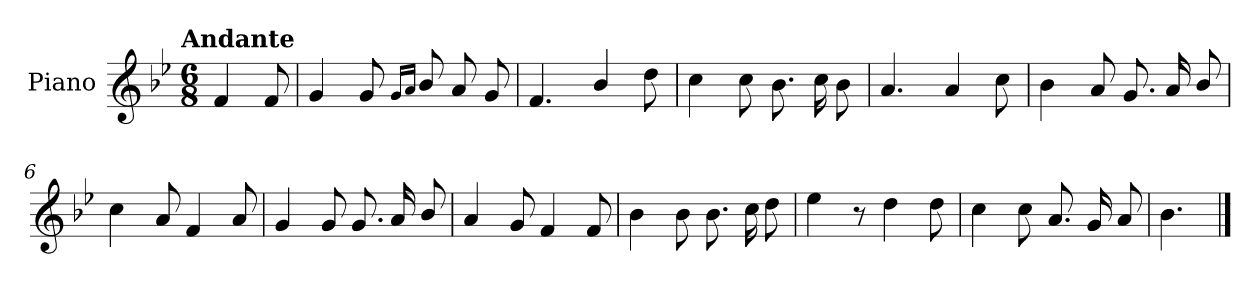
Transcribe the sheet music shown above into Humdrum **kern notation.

**kern
*part1
*staff1
*I"Piano
*I'Pno.
*clefG2
*k[b-e-]
!!LO:TX:omd:t=Andante
*M6/8
*MM92
=
4f/
8f/
=1
4g/
8g/
16qqg/LL
16qqa/JJ
8b-/
8a/
8g/
=2
4.f/
4b-/
8dd\
=3
4cc\
8cc\
8.b-\
16cc\
8b-\
!!LO:LB:g=z
=4
4.a/
4a/
8cc\
=5
4b-\
8a/
8.g/
16a/
8b-/
=6
4cc\
8a/
4f/
8a/
=7
4g/
8g/
8.g/
16a/
8b-/
=8
4a/
8g/
4f/
8f/
!!LO:LB:g=z
=9
4b-\
8b-\
8.b-\
16cc\
8dd\
=10
4ee-\
8r
4dd\
8dd\
=11
4cc\
8cc\
8.a/
16g/
8a/
=12
4.b-\
==
*-
